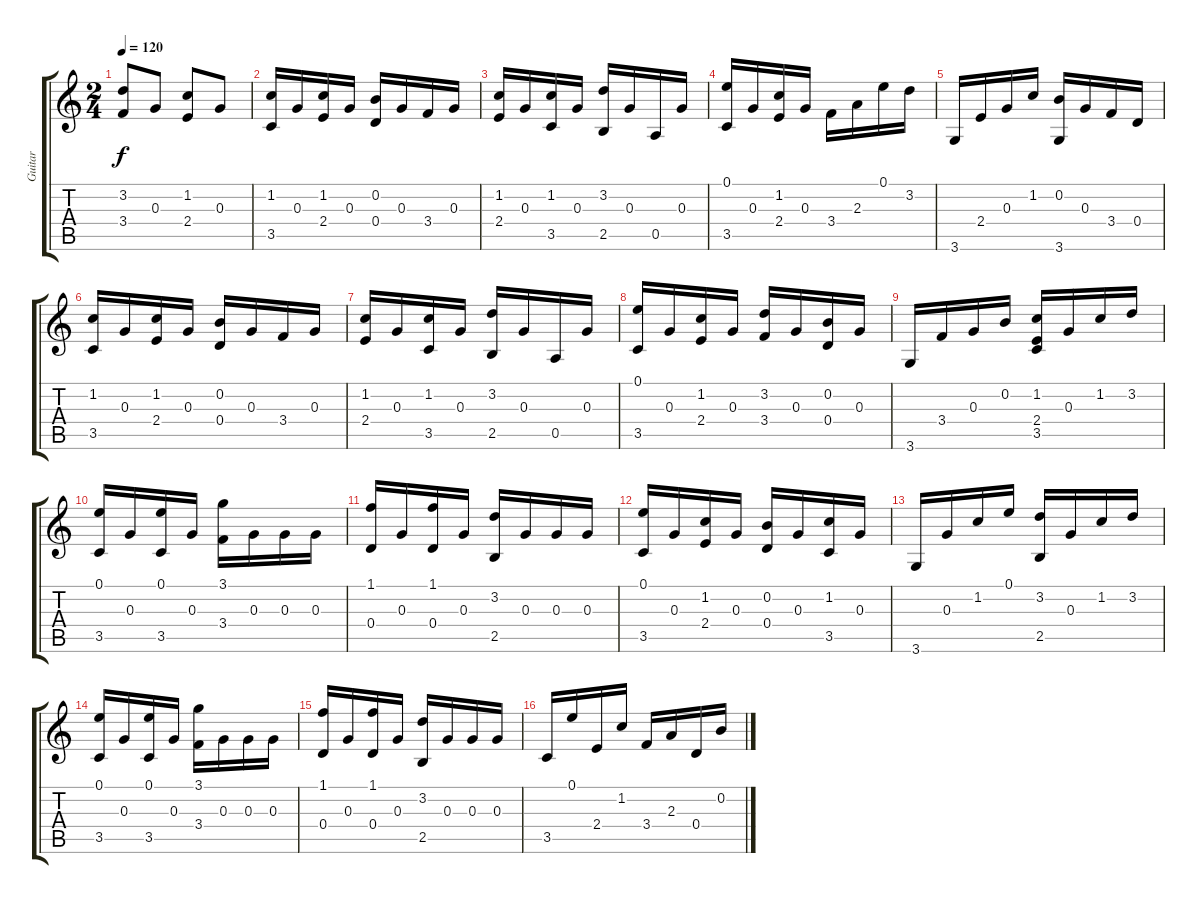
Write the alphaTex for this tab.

\track ("Guitar" "Guitar") {instrument acousticguitarnylon}
\staff {score tabs}
\tuning (E4 B3 G3 D3 A2 E2) {hide}
\ts (2 4)
\tempo 120
\clef g2
\ks c
(3.2 3.4).8{dy f} 0.3.8 (1.2 2.4).8 0.3.8 |
(1.2 3.5).16 0.3.16 (1.2 2.4).16 0.3.16 (0.2 0.4).16 0.3.16 3.4.16 0.3.16 |
(1.2 2.4).16 0.3.16 (1.2 3.5).16 0.3.16 (3.2 2.5).16 0.3.16 0.5.16 0.3.16 |
(0.1 3.5).16 0.3.16 (1.2 2.4).16 0.3.16 3.4.16 2.3.16 0.1.16 3.2.16 |
3.6.16 2.4.16 0.3.16 1.2.16 (0.2 3.6).16 0.3.16 3.4.16 0.4.16 |
(1.2 3.5).16 0.3.16 (1.2 2.4).16 0.3.16 (0.2 0.4).16 0.3.16 3.4.16 0.3.16 |
(1.2 2.4).16 0.3.16 (1.2 3.5).16 0.3.16 (3.2 2.5).16 0.3.16 0.5.16 0.3.16 |
(0.1 3.5).16 0.3.16 (1.2 2.4).16 0.3.16 (3.2 3.4).16 0.3.16 (0.2 0.4).16 0.3.16 |
3.6.16 3.4.16 0.3.16 0.2.16 (1.2 2.4 3.5).16 0.3.16 1.2.16 3.2.16 |
(0.1 3.5).16 0.3.16 (0.1 3.5).16 0.3.16 (3.1 3.4).16 0.3.16 0.3.16 0.3.16 |
(1.1 0.4).16 0.3.16 (1.1 0.4).16 0.3.16 (3.2 2.5).16 0.3.16 0.3.16 0.3.16 |
(0.1 3.5).16 0.3.16 (1.2 2.4).16 0.3.16 (0.2 0.4).16 0.3.16 (1.2 3.5).16 0.3.16 |
3.6.16 0.3.16 1.2.16 0.1.16 (3.2 2.5).16 0.3.16 1.2.16 3.2.16 |
(0.1 3.5).16 0.3.16 (0.1 3.5).16 0.3.16 (3.1 3.4).16 0.3.16 0.3.16 0.3.16 |
(1.1 0.4).16 0.3.16 (1.1 0.4).16 0.3.16 (3.2 2.5).16 0.3.16 0.3.16 0.3.16 |
3.5.16 0.1.16 2.4.16 1.2.16 3.4.16 2.3.16 0.4.16 0.2.16
